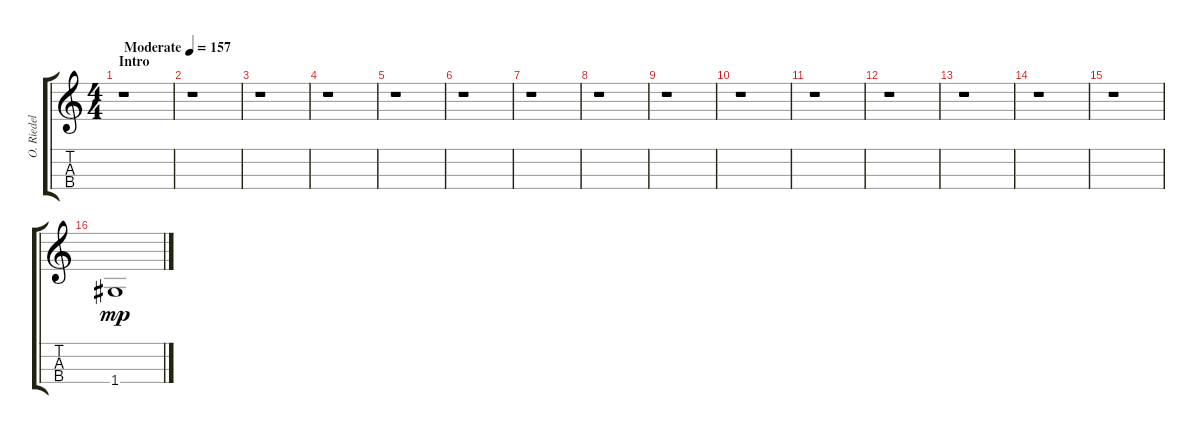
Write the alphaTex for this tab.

\track ("O. Riedel" "O. Riedel") {instrument electricbassfinger}
\staff {score tabs}
\tuning (A2 E2 C2 G2) {hide}
\ts (4 4)
\section ("" "Intro")
\tempo (157 "Moderate")
\clef g2
\ks c
r.1{dy mp instrument electricbassfinger} |
r.1 |
r.1 |
r.1 |
r.1 |
r.1 |
r.1 |
r.1 |
r.1 |
r.1 |
r.1 |
r.1 |
r.1 |
r.1 |
r.1 |
1.4.1
